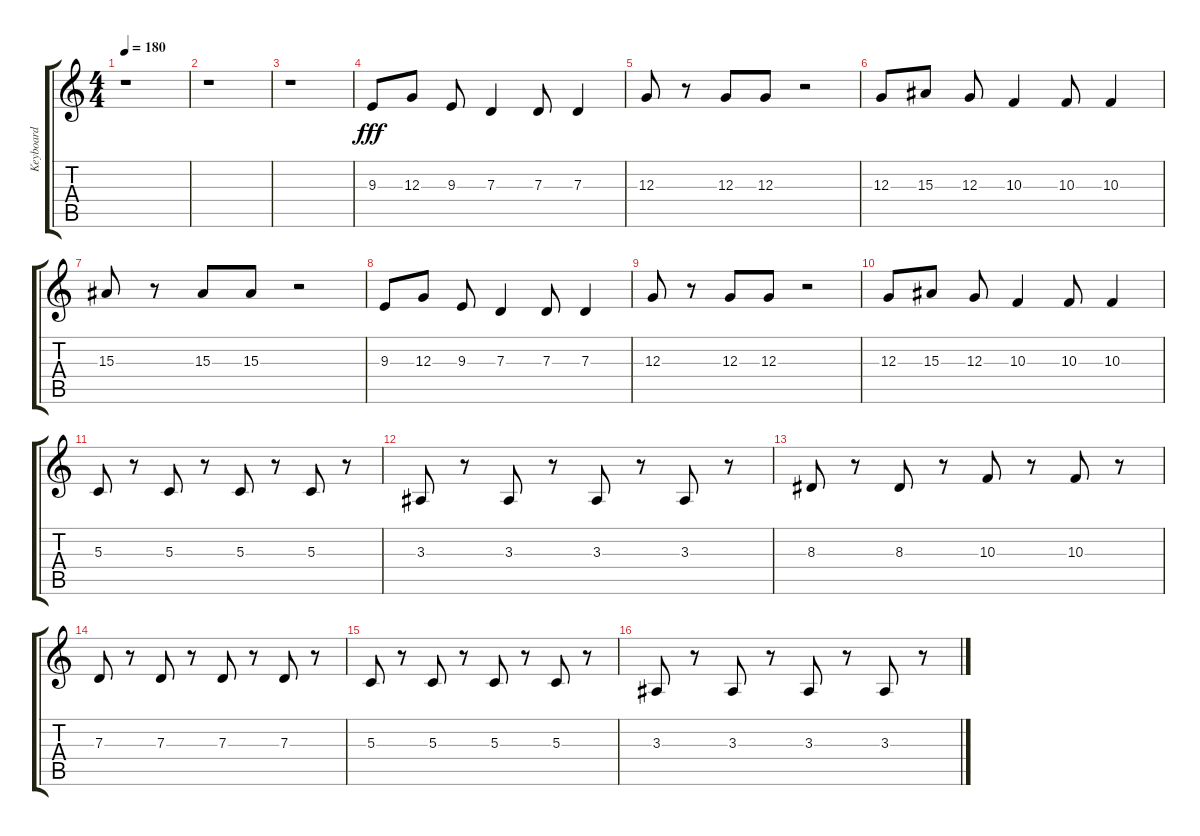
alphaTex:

\track ("Keyboard" "Keyboard") {instrument altosax}
\staff {score tabs}
\tuning (E4 B3 G3 D3 A2 E2) {hide}
\ts (4 4)
\tempo 180
\clef g2
\ks c
r.1{dy fff} |
r.1 |
r.1 |
9.3.8 12.3.8 9.3.8 7.3.4 7.3.8 7.3.4 |
12.3.8 r.8 12.3.8 12.3.8 r.2 |
12.3.8 15.3.8 12.3.8 10.3.4 10.3.8 10.3.4 |
15.3.8 r.8 15.3.8 15.3.8 r.2 |
9.3.8 12.3.8 9.3.8 7.3.4 7.3.8 7.3.4 |
12.3.8 r.8 12.3.8 12.3.8 r.2 |
12.3.8 15.3.8 12.3.8 10.3.4 10.3.8 10.3.4 |
5.3.8 r.8 5.3.8 r.8 5.3.8 r.8 5.3.8 r.8 |
3.3.8 r.8 3.3.8 r.8 3.3.8 r.8 3.3.8 r.8 |
8.3.8 r.8 8.3.8 r.8 10.3.8 r.8 10.3.8 r.8 |
7.3.8 r.8 7.3.8 r.8 7.3.8 r.8 7.3.8 r.8 |
5.3.8 r.8 5.3.8 r.8 5.3.8 r.8 5.3.8 r.8 |
3.3.8 r.8 3.3.8 r.8 3.3.8 r.8 3.3.8 r.8
